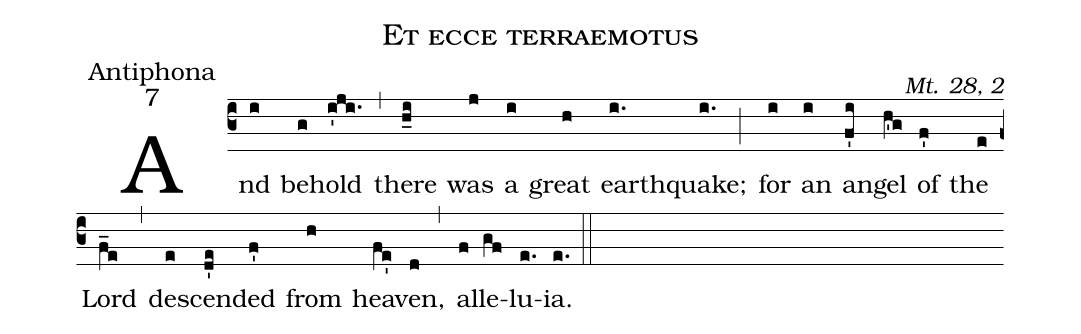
name: Et ecce terraemotus;
office-part: Antiphona;
mode: 7;
commentary: Mt. 28, 2;
%%
(c3)And(i) be(g)hold(i'ji.) (,) there(h_i) was(j) a(i) great(h) earth(i.)quake;(i.) (;) for(i) an(i) an(f'i)gel(h'g) of(f') the(e) Lord(f_e) (,) de(e)scend(d'e)ed(f') from(h) heav(fe')en,(d) (,)

al(f)le(gf)lu(e.)ia.(e.) (::)
